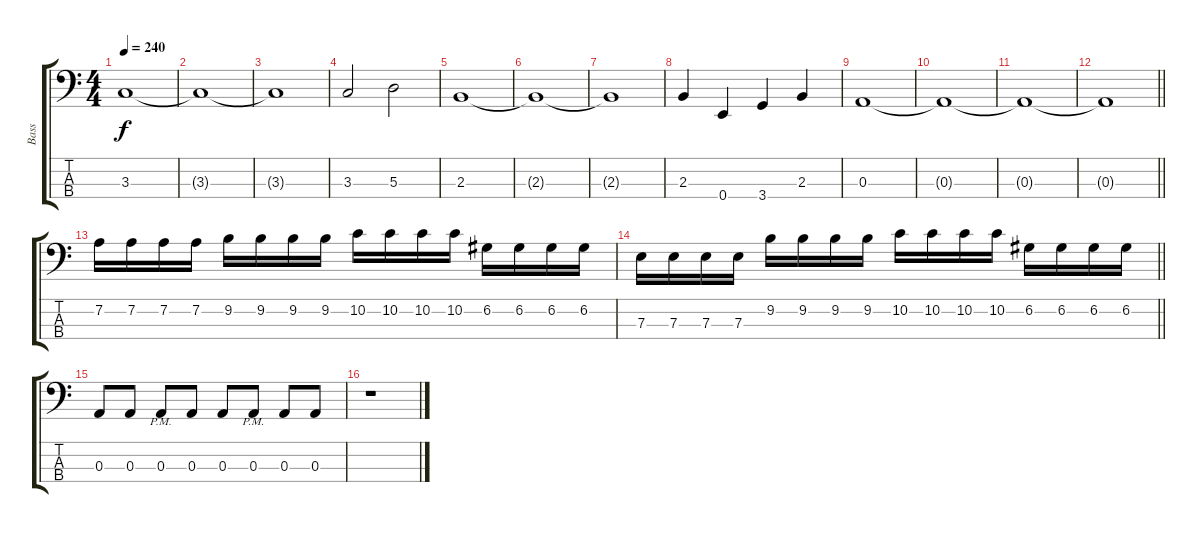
\track ("Bass" "Bass") {instrument electricbassfinger}
\staff {score tabs}
\tuning (G2 D2 A1 E1) {hide}
\ts (4 4)
\tempo 240
\clef f4
\ks c
3.3.1{dy f} |
3.3{t}.1 |
3.3{t}.1 |
3.3.2 5.3.2 |
2.3.1 |
2.3{t}.1 |
2.3{t}.1 |
2.3.4 0.4.4 3.4.4 2.3.4 |
0.3.1 |
0.3{t}.1 |
0.3{t}.1 |
\barLineRight lightlight
0.3{t}.1 |
7.2.16{volume 16} 7.2.16 7.2.16 7.2.16 9.2.16 9.2.16 9.2.16 9.2.16 10.2.16 10.2.16 10.2.16 10.2.16 6.2.16 6.2.16 6.2.16 6.2.16 |
\barLineRight lightlight
7.3.16 7.3.16 7.3.16 7.3.16 9.2.16 9.2.16 9.2.16 9.2.16 10.2.16 10.2.16 10.2.16 10.2.16 6.2.16 6.2.16 6.2.16 6.2.16 |
0.3.8 0.3.8 0.3{pm}.8 0.3.8 0.3.8 0.3{pm}.8 0.3.8 0.3.8 |
r.1
